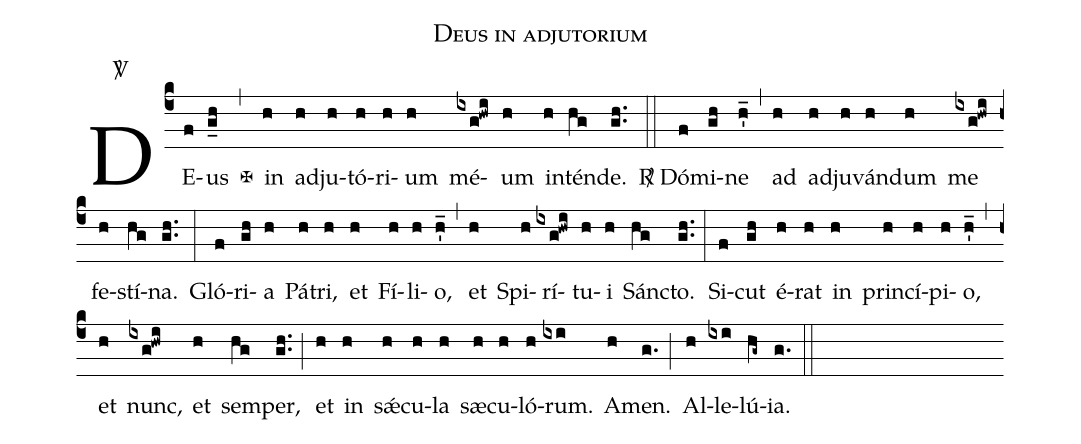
name: Deus in adjutorium;
office-part: beginning;
annotation: \Vbar;
%%
% The syntax in this part is called gabc. Please refer to http://home.gna.org/gregorio/gabc/#basis

DE(c4f)us(g_h) <v>\ifdefined\maltese\maltese\fi</v>(,) in(h) ad(h)ju(h)tó(h)ri(h)um(h) mé(ixg!hwi)um(h) in(h)tén(hg)de.(gh..) (::)
<sp>R/</sp>~Dó(f)mi(gh)ne(h'_) (,) ad(h) ad(h)ju(h)ván(h)dum(h) me(ixg!hwi) fe(h)stí(hg)na.(gh..) (:)

Gló(f)ri(gh)a(h) Pá(h)tri,(h) et(h) Fí(h)li(h)o,(h'_) (,) et(h) Spi(h)rí(ixg!hwi)tu(h)i(h) Sán(hg)cto.(gh..) (:)
Si(f)cut(gh) é(h)rat(h) in(h) prin(h)cí(h)pi(h)o,(h'_) (,) et(h) nunc,(ixg!hwi) et(h) sem(hg)per,(gh..) (;) et(h) in(h) s<sp>'ae</sp>(h)cu(h)la(h) sæ(h)cu(h)ló(h)rum.(ixi) A(h)men.(g.) (;) Al(h)le(ixi)lú(hg~)ia.(g.) (::)
